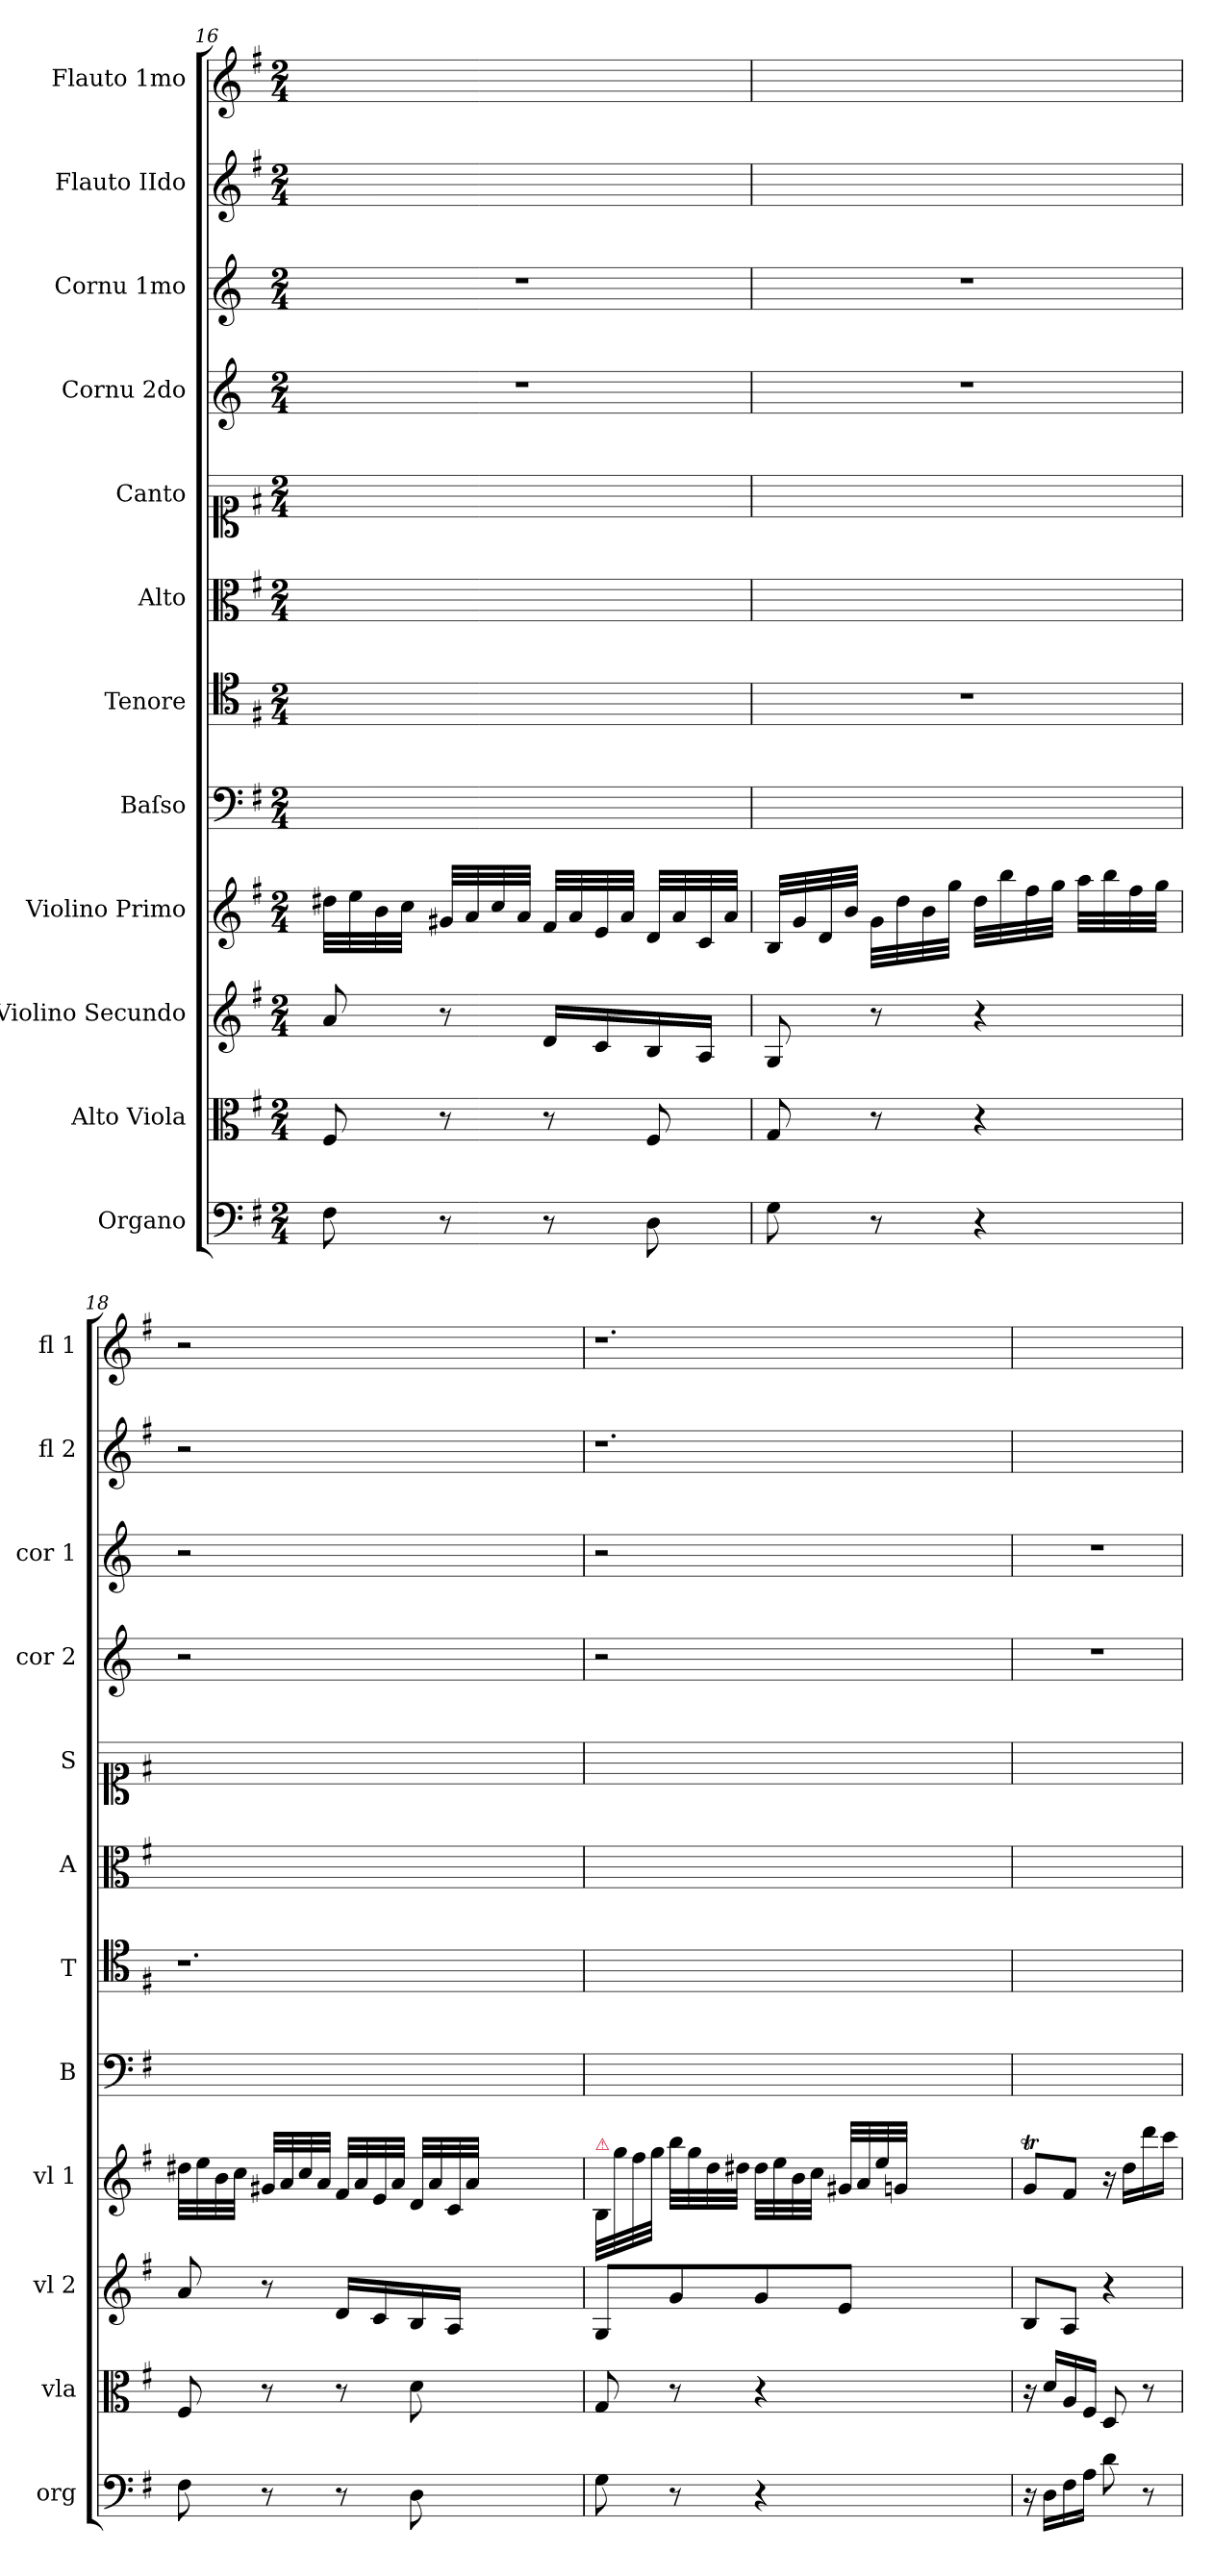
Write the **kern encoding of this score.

**kern	**kern	**kern	**kern	**kern	**kern	**kern	**kern	**kern	**kern	**kern	**kern
*part12	*part11	*part10	*part9	*part8	*part7	*part6	*part5	*part4	*part3	*part2	*part1
*staff12	*staff11	*staff10	*staff9	*staff8	*staff7	*staff6	*staff5	*staff4	*staff3	*staff2	*staff1
*I"Organo	*I"Alto Viola	*I"Violino Secundo	*I"Violino Primo	*I"Baſso	*I"Tenore	*I"Alto	*I"Canto	*I"Cornu 2do	*I"Cornu 1mo	*I"Flauto IIdo	*I"Flauto 1mo
*I'org	*I'vla	*I'vl 2	*I'vl 1	*I'B	*I'T	*I'A	*I'S	*I'cor 2	*I'cor 1	*I'fl 2	*I'fl 1
*clefF4	*clefC3	*clefG2	*clefG2	*clefF4	*clefC4	*clefC3	*clefC1	*clefG2	*clefG2	*clefG2	*clefG2
*	*	*	*	*	*	*	*	*ITrd3c5	*ITrd3c5	*	*
*k[f#]	*k[f#]	*k[f#]	*k[f#]	*k[f#]	*k[f#]	*k[f#]	*k[f#]	*k[f#]	*k[f#]	*k[f#]	*k[f#]
*G:	*G:	*G:	*G:	*G:	*G:	*G:	*G:	*G:	*G:	*G:	*G:
*M2/4	*M2/4	*M2/4	*M2/4	*M2/4	*M2/4	*M2/4	*M2/4	*M2/4	*M2/4	*M2/4	*M2/4
=16	=16	=16	=16	=16	=16	=16	=16	=16	=16	=16	=16
8F#\	8F#/	8a/	32dd#X\LLL	2ryy	2ryy	2ryy	2ryy	2r	2r	2ryy	2ryy
.	.	.	32ee\	.	.	.	.	.	.	.	.
.	.	.	32b\	.	.	.	.	.	.	.	.
.	.	.	32cc\JJJ	.	.	.	.	.	.	.	.
8r	8r	8r	32g#X/LLL	.	.	.	.	.	.	.	.
.	.	.	32a/	.	.	.	.	.	.	.	.
.	.	.	32cc/	.	.	.	.	.	.	.	.
.	.	.	32a/JJJ	.	.	.	.	.	.	.	.
8r	8r	16d/LL	32f#/LLL	.	.	.	.	.	.	.	.
.	.	.	32a/	.	.	.	.	.	.	.	.
.	.	16c/	32e/	.	.	.	.	.	.	.	.
.	.	.	32a/JJJ	.	.	.	.	.	.	.	.
8D\	8F#/	16B/	32d/LLL	.	.	.	.	.	.	.	.
.	.	.	32a/	.	.	.	.	.	.	.	.
.	.	16A/JJ	32c/	.	.	.	.	.	.	.	.
.	.	.	32a/JJJ	.	.	.	.	.	.	.	.
=17	=17	=17	=17	=17	=17	=17	=17	=17	=17	=17	=17
8G\	8G/	8G/	32B/LLL	2ryy	2r	2ryy	2ryy	2r	2r	2ryy	2ryy
.	.	.	32g/	.	.	.	.	.	.	.	.
.	.	.	32d/	.	.	.	.	.	.	.	.
.	.	.	32b/JJJ	.	.	.	.	.	.	.	.
8r	8r	8r	32g\LLL	.	.	.	.	.	.	.	.
.	.	.	32dd\	.	.	.	.	.	.	.	.
.	.	.	32b\	.	.	.	.	.	.	.	.
.	.	.	32gg\JJJ	.	.	.	.	.	.	.	.
4r	4r	4r	32dd\LLL	.	.	.	.	.	.	.	.
.	.	.	32bb\	.	.	.	.	.	.	.	.
.	.	.	32ff#\	.	.	.	.	.	.	.	.
.	.	.	32gg\JJJ	.	.	.	.	.	.	.	.
.	.	.	32aa\LLL	.	.	.	.	.	.	.	.
.	.	.	32bb\	.	.	.	.	.	.	.	.
.	.	.	32ff#\	.	.	.	.	.	.	.	.
.	.	.	32gg\JJJ	.	.	.	.	.	.	.	.
=18	=18	=18	=18	=18	=18	=18	=18	=18	=18	=18	=18
8F#\	8F#/	8a/	32dd#X\LLL	2ryy	1.r	2ryy	2ryy	2r	2r	2r	2r
.	.	.	32ee\	.	.	.	.	.	.	.	.
.	.	.	32b\	.	.	.	.	.	.	.	.
.	.	.	32cc\JJJ	.	.	.	.	.	.	.	.
8r	8r	8r	32g#X/LLL	.	.	.	.	.	.	.	.
.	.	.	32a/	.	.	.	.	.	.	.	.
.	.	.	32cc/	.	.	.	.	.	.	.	.
.	.	.	32a/JJJ	.	.	.	.	.	.	.	.
8r	8r	16d/LL	32f#/LLL	.	.	.	.	.	.	.	.
.	.	.	32a/	.	.	.	.	.	.	.	.
.	.	16c/	32e/	.	.	.	.	.	.	.	.
.	.	.	32a/JJJ	.	.	.	.	.	.	.	.
8D\	8d\	16B/	32d/LLL	.	.	.	.	.	.	.	.
.	.	.	32a/	.	.	.	.	.	.	.	.
.	.	16A/JJ	32c/	.	.	.	.	.	.	.	.
.	.	.	32a/JJJ	.	.	.	.	.	.	.	.
1ryy	1ryy	1ryy	1ryy	1ryy	.	1ryy	1ryy	1ryy	1ryy	1ryy	1ryy
=19	=19	=19	=19	=19	=19	=19	=19	=19	=19	=19	=19
!	!	!	!LO:TX:a:color=crimson:t=⚠	!	!	!	!	!	!	!	!
8G\	8G/	8G/L	32B/LLL	2ryy	1.ryy	2ryy	2ryy	2r	2r	1.r	1.r
.	.	.	32gg\	.	.	.	.	.	.	.	.
.	.	.	32ff#\	.	.	.	.	.	.	.	.
.	.	.	32gg\JJJ	.	.	.	.	.	.	.	.
8r	8r	8g/	32bb\LLL	.	.	.	.	.	.	.	.
.	.	.	32gg\	.	.	.	.	.	.	.	.
.	.	.	32dd\	.	.	.	.	.	.	.	.
.	.	.	32dd#X\JJJ	.	.	.	.	.	.	.	.
4r	4r	8g/	32dd#\LLL	.	.	.	.	.	.	.	.
.	.	.	32ee\	.	.	.	.	.	.	.	.
.	.	.	32b\	.	.	.	.	.	.	.	.
.	.	.	32cc\JJJ	.	.	.	.	.	.	.	.
.	.	8e/J	32g#X/LLL	.	.	.	.	.	.	.	.
.	.	.	32a/	.	.	.	.	.	.	.	.
.	.	.	32ee/	.	.	.	.	.	.	.	.
.	.	.	32gn/JJJ	.	.	.	.	.	.	.	.
1ryy	1ryy	1ryy	1ryy	1ryy	.	1ryy	1ryy	1ryy	1ryy	.	.
=20	=20	=20	=20	=20	=20	=20	=20	=20	=20	=20	=20
16r	16r	8B/L	8gT/L	2ryy	2ryy	2ryy	2ryy	2r	2r	2ryy	2ryy
16D\LL	16d/LL	.	.	.	.	.	.	.	.	.	.
16F#\	16A/	8A/J	8f#/J	.	.	.	.	.	.	.	.
16A\JJ	16F#/JJ	.	.	.	.	.	.	.	.	.	.
8d\	8D/	4r	16r	.	.	.	.	.	.	.	.
.	.	.	16dd\LL	.	.	.	.	.	.	.	.
8r	8r	.	16ddd\	.	.	.	.	.	.	.	.
.	.	.	16ccc\JJ	.	.	.	.	.	.	.	.
=	=	=	=	=	=	=	=	=	=	=	=
*-	*-	*-	*-	*-	*-	*-	*-	*-	*-	*-	*-
